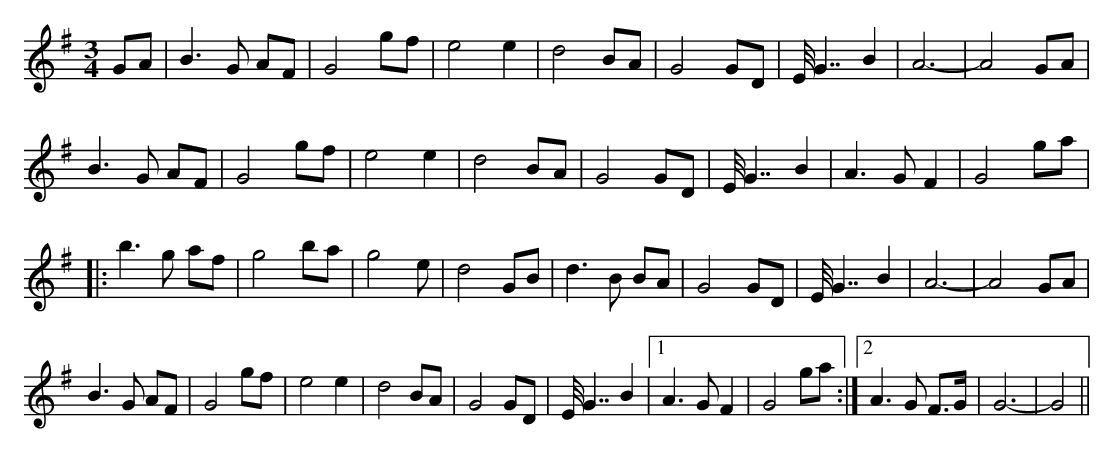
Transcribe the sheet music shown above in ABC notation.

X:1
M:3/4
K:G
GA|B3G AF|G4 gf|e4 e2|d4 BA|G4 GD|E<<G2 B2|A6-|A4 GA|
B3G AF|G4 gf|e4 e2|d4 BA|G4 GD|E<<G2 B2|A3G F2|G4 ga|
|:b3g af|g4 ba|g4 e|d4 GB|d3B BA|G4 GD|E<<G2 B2|A6-|A4 GA|
B3G AF|G4 gf|e4 e2|d4 BA|G4 GD|E<<G2 B2|1 A3G F2|G4 ga:|2 A3G F>G|G6-|G4||
